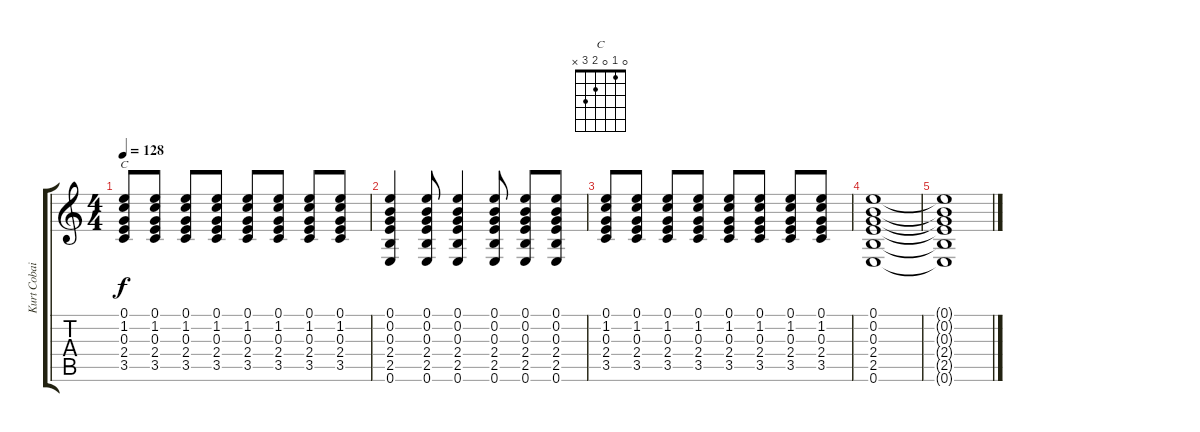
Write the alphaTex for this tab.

\track ("Kurt Cobain" "Kurt Cobai") {instrument acousticguitarsteel}
\staff {score tabs}
\tuning (E4 B3 G3 D3 A2 E2) {hide}
\chord ("C" 0 1 0 2 3 x)
\ts (4 4)
\tempo 128
\clef g2
\ks c
(0.1 1.2 0.3 2.4 3.5).8{ch "C" dy f} (0.1 1.2 0.3 2.4 3.5).8 (0.1 1.2 0.3 2.4 3.5).8 (0.1 1.2 0.3 2.4 3.5).8 (0.1 1.2 0.3 2.4 3.5).8 (0.1 1.2 0.3 2.4 3.5).8 (0.1 1.2 0.3 2.4 3.5).8 (0.1 1.2 0.3 2.4 3.5).8 |
(0.1 0.2 0.3 2.4 2.5 0.6).4 (0.1 0.2 0.3 2.4 2.5 0.6).8 (0.1 0.2 0.3 2.4 2.5 0.6).4 (0.1 0.2 0.3 2.4 2.5 0.6).8 (0.1 0.2 0.3 2.4 2.5 0.6).8 (0.1 0.2 0.3 2.4 2.5 0.6).8 |
(0.1 1.2 0.3 2.4 3.5).8 (0.1 1.2 0.3 2.4 3.5).8 (0.1 1.2 0.3 2.4 3.5).8 (0.1 1.2 0.3 2.4 3.5).8 (0.1 1.2 0.3 2.4 3.5).8 (0.1 1.2 0.3 2.4 3.5).8 (0.1 1.2 0.3 2.4 3.5).8 (0.1 1.2 0.3 2.4 3.5).8 |
(0.1 0.2 0.3 2.4 2.5 0.6).1 |
(0.1{t} 0.2{t} 0.3{t} 2.4{t} 2.5{t} 0.6{t}).1
